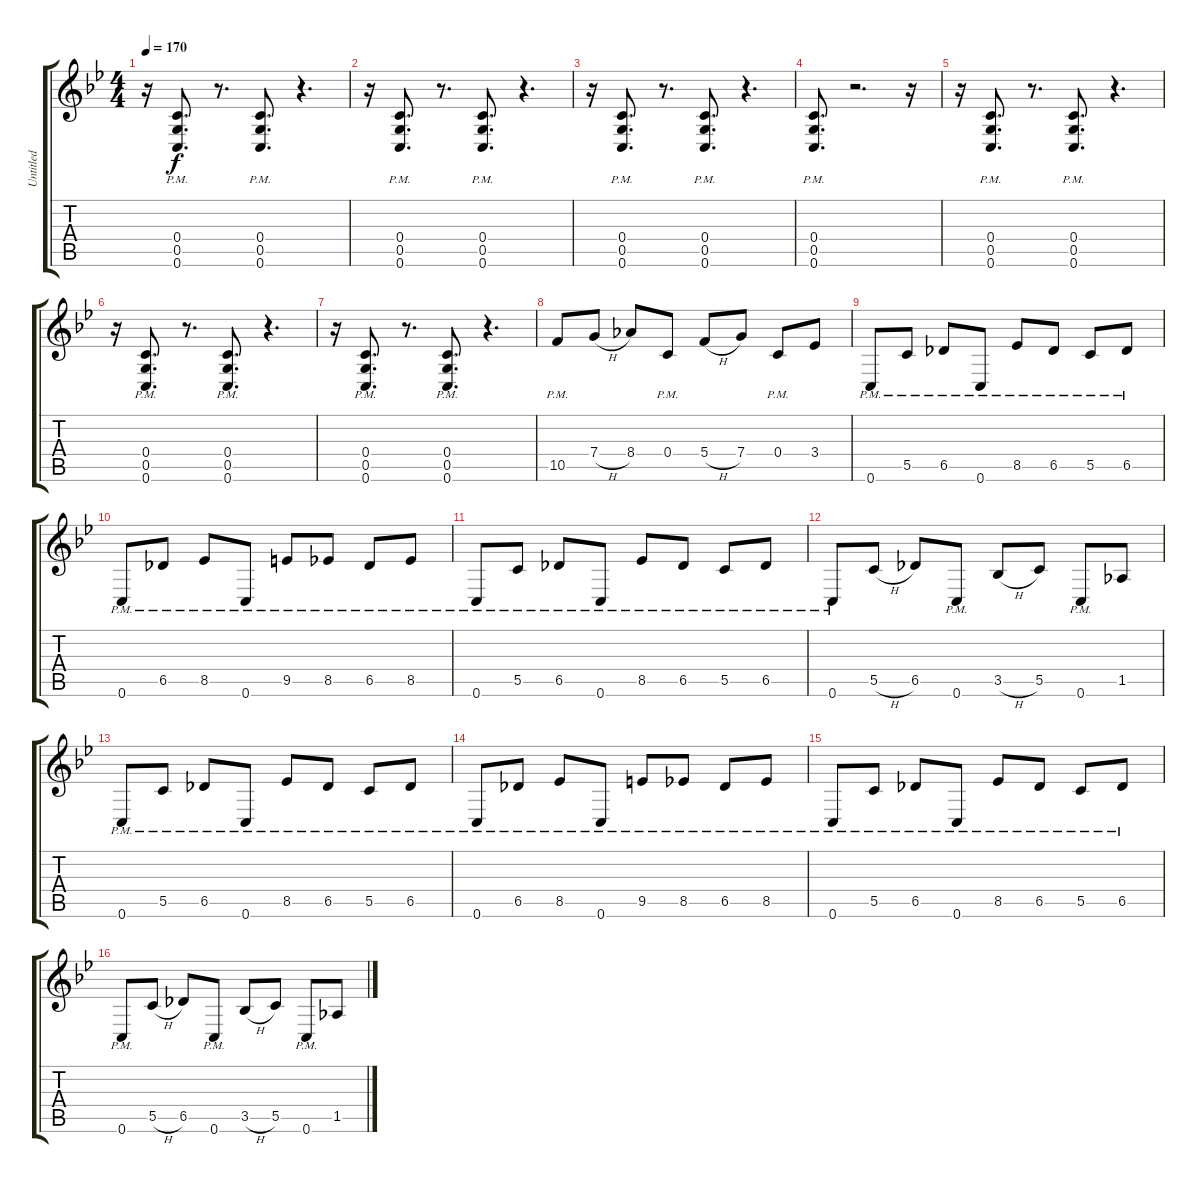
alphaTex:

\track ("Untitled" "Untitled") {instrument distortionguitar}
\staff {score tabs}
\tuning (D4 A3 F3 C3 G2 C2) {hide}
\ts (4 4)
\tempo 170
\clef g2
\ks bb
r.16{dy f instrument distortionguitar} (0.4{pm} 0.5{pm} 0.6{pm}).8{d} r.8{d} (0.4{pm} 0.5{pm} 0.6{pm}).8{d} r.4{d} |
r.16 (0.4{pm} 0.5{pm} 0.6{pm}).8{d} r.8{d} (0.4{pm} 0.5{pm} 0.6{pm}).8{d} r.4{d} |
r.16 (0.4{pm} 0.5{pm} 0.6{pm}).8{d} r.8{d} (0.4{pm} 0.5{pm} 0.6{pm}).8{d} r.4{d} |
(0.4{pm} 0.5{pm} 0.6{pm}).8{d} r.2{d} r.16 |
r.16 (0.4{pm} 0.5{pm} 0.6{pm}).8{d} r.8{d} (0.4{pm} 0.5{pm} 0.6{pm}).8{d} r.4{d} |
r.16 (0.4{pm} 0.5{pm} 0.6{pm}).8{d} r.8{d} (0.4{pm} 0.5{pm} 0.6{pm}).8{d} r.4{d} |
r.16 (0.4{pm} 0.5{pm} 0.6{pm}).8{d} r.8{d} (0.4{pm} 0.5{pm} 0.6{pm}).8{d} r.4{d} |
10.5{pm}.8 7.4{h}.8 8.4.8 0.4{pm}.8 5.4{h}.8 7.4.8 0.4{pm}.8 3.4.8 |
0.6{pm}.8 5.5{pm}.8 6.5{pm}.8 0.6{pm}.8 8.5{pm}.8 6.5{pm}.8 5.5{pm}.8 6.5{pm}.8 |
0.6{pm}.8 6.5{pm}.8 8.5{pm}.8 0.6{pm}.8 9.5{pm}.8 8.5{pm}.8 6.5{pm}.8 8.5{pm}.8 |
0.6{pm}.8 5.5{pm}.8 6.5{pm}.8 0.6{pm}.8 8.5{pm}.8 6.5{pm}.8 5.5{pm}.8 6.5{pm}.8 |
0.6{pm}.8 5.5{h}.8 6.5.8 0.6{pm}.8 3.5{h}.8 5.5.8 0.6{pm}.8 1.5.8 |
0.6{pm}.8 5.5{pm}.8 6.5{pm}.8 0.6{pm}.8 8.5{pm}.8 6.5{pm}.8 5.5{pm}.8 6.5{pm}.8 |
0.6{pm}.8 6.5{pm}.8 8.5{pm}.8 0.6{pm}.8 9.5{pm}.8 8.5{pm}.8 6.5{pm}.8 8.5{pm}.8 |
0.6{pm}.8 5.5{pm}.8 6.5{pm}.8 0.6{pm}.8 8.5{pm}.8 6.5{pm}.8 5.5{pm}.8 6.5{pm}.8 |
0.6{pm}.8 5.5{h}.8 6.5.8 0.6{pm}.8 3.5{h}.8 5.5.8 0.6{pm}.8 1.5.8
